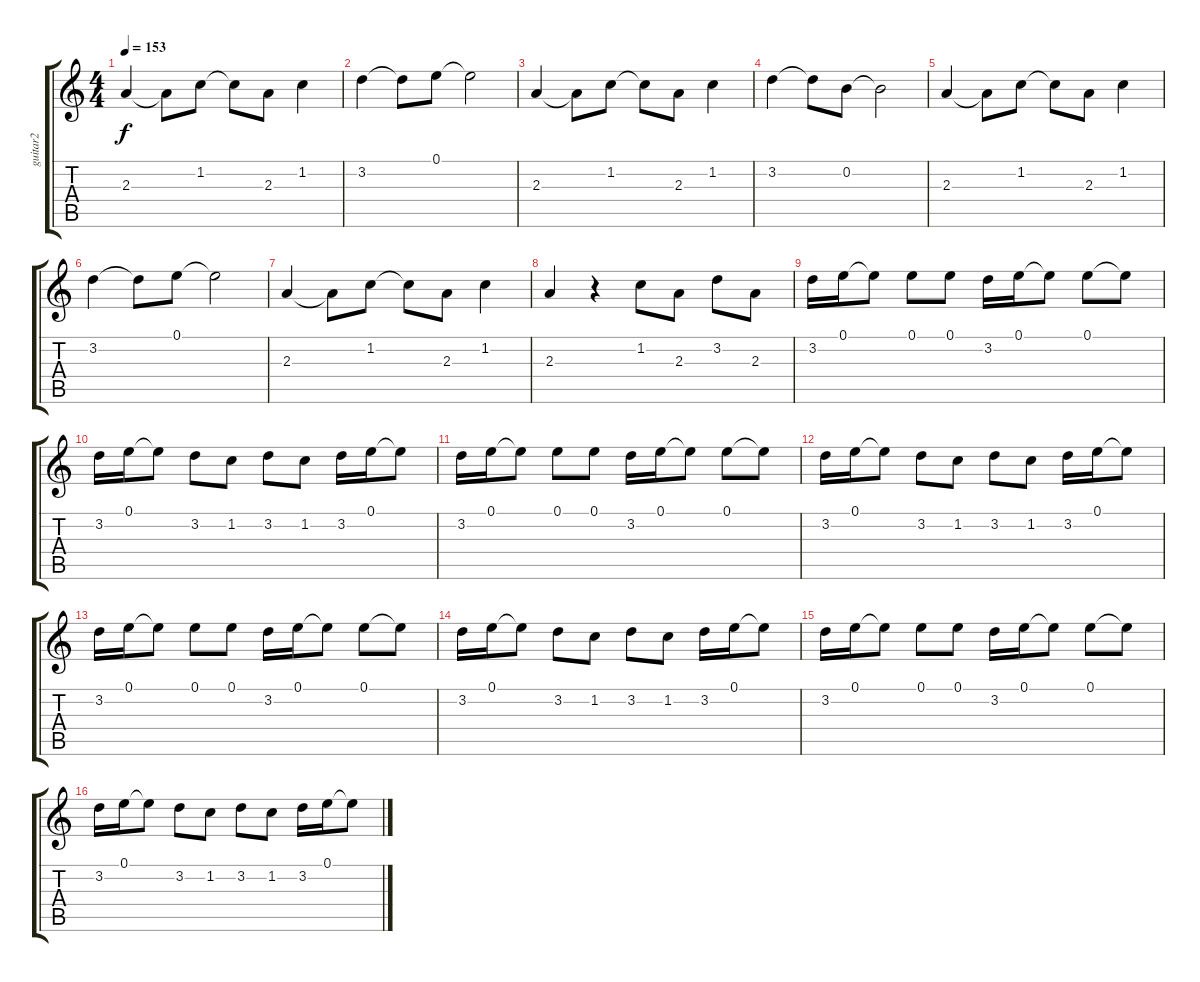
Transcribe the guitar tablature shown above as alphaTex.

\track ("guitar2" "guitar2") {instrument distortionguitar}
\staff {score tabs}
\tuning (E4 B3 G3 D3 A2 E2) {hide}
\ts (4 4)
\tempo 153
\clef g2
\ks c
2.3.4{dy f} 2.3{t}.8 1.2.8 1.2{t}.8 2.3.8 1.2.4 |
3.2.4 3.2{t}.8 0.1.8 0.1{t}.2 |
2.3.4 2.3{t}.8 1.2.8 1.2{t}.8 2.3.8 1.2.4 |
3.2.4 3.2{t}.8 0.2.8 0.2{t}.2 |
2.3.4 2.3{t}.8 1.2.8 1.2{t}.8 2.3.8 1.2.4 |
3.2.4 3.2{t}.8 0.1.8 0.1{t}.2 |
2.3.4 2.3{t}.8 1.2.8 1.2{t}.8 2.3.8 1.2.4 |
2.3.4 r.4 1.2.8 2.3.8 3.2.8 2.3.8 |
\ks aminor
3.2.16 0.1.16 0.1{t}.8 0.1.8 0.1.8 3.2.16 0.1.16 0.1{t}.8 0.1.8 0.1{t}.8 |
3.2.16 0.1.16 0.1{t}.8 3.2.8 1.2.8 3.2.8 1.2.8 3.2.16 0.1.16 0.1{t}.8 |
3.2.16 0.1.16 0.1{t}.8 0.1.8 0.1.8 3.2.16 0.1.16 0.1{t}.8 0.1.8 0.1{t}.8 |
3.2.16 0.1.16 0.1{t}.8 3.2.8 1.2.8 3.2.8 1.2.8 3.2.16 0.1.16 0.1{t}.8 |
3.2.16 0.1.16 0.1{t}.8 0.1.8 0.1.8 3.2.16 0.1.16 0.1{t}.8 0.1.8 0.1{t}.8 |
3.2.16 0.1.16 0.1{t}.8 3.2.8 1.2.8 3.2.8 1.2.8 3.2.16 0.1.16 0.1{t}.8 |
3.2.16 0.1.16 0.1{t}.8 0.1.8 0.1.8 3.2.16 0.1.16 0.1{t}.8 0.1.8 0.1{t}.8 |
3.2.16 0.1.16 0.1{t}.8 3.2.8 1.2.8 3.2.8 1.2.8 3.2.16 0.1.16 0.1{t}.8
